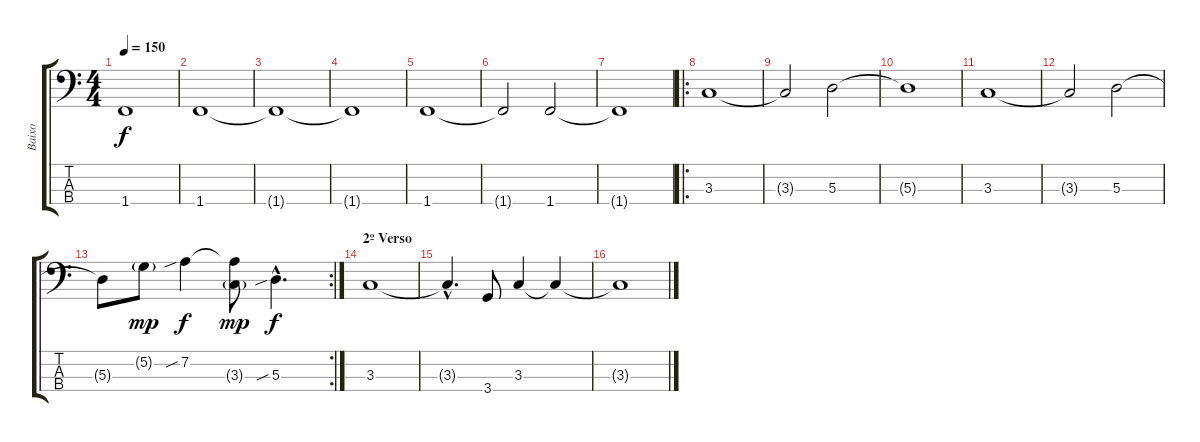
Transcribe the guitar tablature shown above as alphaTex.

\track ("Baixo" "Baixo") {instrument acousticbass}
\staff {score tabs}
\tuning (G2 D2 A1 E1) {hide}
\ts (4 4)
\tempo 150
\clef f4
\ks c
1.4{t}.1{dy f} |
1.4.1 |
1.4{t}.1 |
1.4{t}.1 |
1.4.1 |
1.4{t}.2 1.4.2 |
1.4{t}.1 |
\ro
3.3.1 |
3.3{t}.2 5.3.2 |
5.3{t}.1 |
3.3.1 |
3.3{t}.2 5.3.2 |
\rc 2
5.3{t}.8 5.2{g}.8{dy mp} 7.2{sib}.4{dy f} (7.2{t} 3.3{g}).8{dy mp} 5.3{sib hac}.4{d dy f} |
\section ("" "2º Verso")
3.3.1 |
3.3{hac t}.4{d} 3.4.8 3.3.4 3.3{t}.4 |
3.3{t}.1
